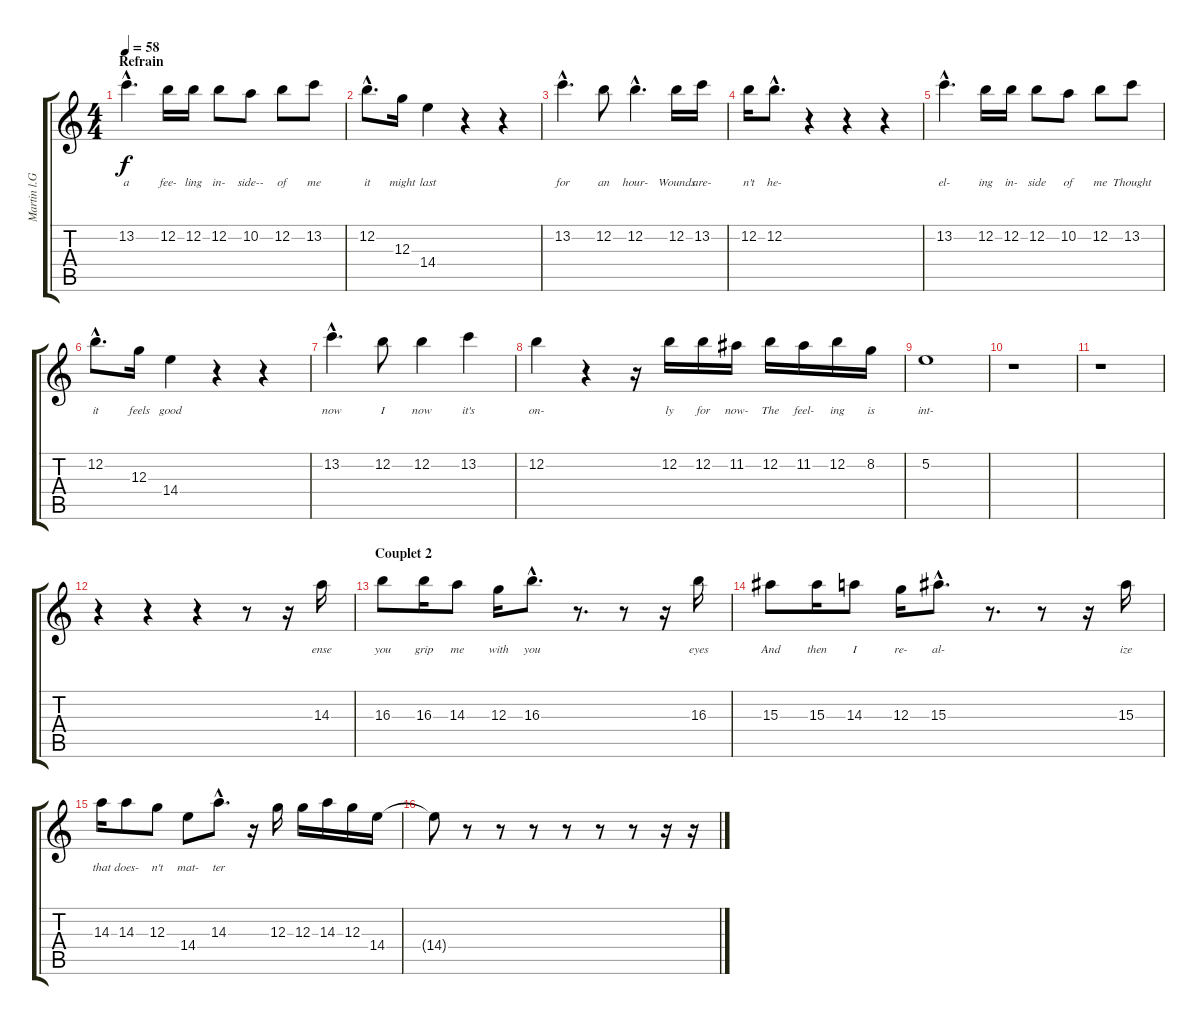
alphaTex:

\track ("Martin l.Gore" "Martin l.G") {instrument acousticguitarsteel}
\staff {score tabs}
\tuning (E4 B3 G3 D3 A2 E2) {hide}
\ts (4 4)
\section ("" "Refrain")
\tempo 58
\clef g2
\ks c
13.2{hac}.4{d lyrics (0 "a") lyrics (1 "") lyrics (2 "") lyrics (3 "") lyrics (4 "") dy f} 12.2.16{lyrics (0 "fee-") lyrics (1 "") lyrics (2 "") lyrics (3 "") lyrics (4 "")} 12.2.16{lyrics (0 "ling") lyrics (1 "") lyrics (2 "") lyrics (3 "") lyrics (4 "")} 12.2.8{lyrics (0 "in-") lyrics (1 "") lyrics (2 "") lyrics (3 "") lyrics (4 "")} 10.2.8{lyrics (0 "side--") lyrics (1 "") lyrics (2 "") lyrics (3 "") lyrics (4 "")} 12.2.8{lyrics (0 "of") lyrics (1 "") lyrics (2 "") lyrics (3 "") lyrics (4 "")} 13.2.8{lyrics (0 "me") lyrics (1 "") lyrics (2 "") lyrics (3 "") lyrics (4 "")} |
12.2{hac}.8{d lyrics (0 "it") lyrics (1 "") lyrics (2 "") lyrics (3 "") lyrics (4 "")} 12.3.16{lyrics (0 "might") lyrics (1 "") lyrics (2 "") lyrics (3 "") lyrics (4 "")} 14.4.4{lyrics (0 "last") lyrics (1 "") lyrics (2 "") lyrics (3 "") lyrics (4 "")} r.4 r.4 |
13.2{hac}.4{d lyrics (0 "for") lyrics (1 "") lyrics (2 "") lyrics (3 "") lyrics (4 "")} 12.2.8{lyrics (0 "an") lyrics (1 "") lyrics (2 "") lyrics (3 "") lyrics (4 "")} 12.2{hac}.4{d lyrics (0 "hour-") lyrics (1 "") lyrics (2 "") lyrics (3 "") lyrics (4 "")} 12.2.16{lyrics (0 "Wounds") lyrics (1 "") lyrics (2 "") lyrics (3 "") lyrics (4 "")} 13.2.16{lyrics (0 "are-") lyrics (1 "") lyrics (2 "") lyrics (3 "") lyrics (4 "")} |
12.2.16{lyrics (0 "n't") lyrics (1 "") lyrics (2 "") lyrics (3 "") lyrics (4 "")} 12.2{hac}.8{d lyrics (0 "he-") lyrics (1 "") lyrics (2 "") lyrics (3 "") lyrics (4 "")} r.4 r.4 r.4 |
13.2{hac}.4{d lyrics (0 "el-") lyrics (1 "") lyrics (2 "") lyrics (3 "") lyrics (4 "")} 12.2.16{lyrics (0 "ing") lyrics (1 "") lyrics (2 "") lyrics (3 "") lyrics (4 "")} 12.2.16{lyrics (0 "in-") lyrics (1 "") lyrics (2 "") lyrics (3 "") lyrics (4 "")} 12.2.8{lyrics (0 "side") lyrics (1 "") lyrics (2 "") lyrics (3 "") lyrics (4 "")} 10.2.8{lyrics (0 "of") lyrics (1 "") lyrics (2 "") lyrics (3 "") lyrics (4 "")} 12.2.8{lyrics (0 "me") lyrics (1 "") lyrics (2 "") lyrics (3 "") lyrics (4 "")} 13.2.8{lyrics (0 "Thought") lyrics (1 "") lyrics (2 "") lyrics (3 "") lyrics (4 "")} |
12.2{hac}.8{d lyrics (0 "it") lyrics (1 "") lyrics (2 "") lyrics (3 "") lyrics (4 "")} 12.3.16{lyrics (0 "feels") lyrics (1 "") lyrics (2 "") lyrics (3 "") lyrics (4 "")} 14.4.4{lyrics (0 "good") lyrics (1 "") lyrics (2 "") lyrics (3 "") lyrics (4 "")} r.4 r.4 |
13.2{hac}.4{d lyrics (0 "now") lyrics (1 "") lyrics (2 "") lyrics (3 "") lyrics (4 "")} 12.2.8{lyrics (0 "I") lyrics (1 "") lyrics (2 "") lyrics (3 "") lyrics (4 "")} 12.2.4{lyrics (0 "now") lyrics (1 "") lyrics (2 "") lyrics (3 "") lyrics (4 "")} 13.2.4{lyrics (0 "it's") lyrics (1 "") lyrics (2 "") lyrics (3 "") lyrics (4 "")} |
12.2.4{lyrics (0 "on-") lyrics (1 "") lyrics (2 "") lyrics (3 "") lyrics (4 "")} r.4 r.16 12.2.16{lyrics (0 "ly") lyrics (1 "") lyrics (2 "") lyrics (3 "") lyrics (4 "")} 12.2.16{lyrics (0 "for") lyrics (1 "") lyrics (2 "") lyrics (3 "") lyrics (4 "")} 11.2.16{lyrics (0 "now-") lyrics (1 "") lyrics (2 "") lyrics (3 "") lyrics (4 "")} 12.2.16{lyrics (0 "The") lyrics (1 "") lyrics (2 "") lyrics (3 "") lyrics (4 "")} 11.2.16{lyrics (0 "feel-") lyrics (1 "") lyrics (2 "") lyrics (3 "") lyrics (4 "")} 12.2.16{lyrics (0 "ing") lyrics (1 "") lyrics (2 "") lyrics (3 "") lyrics (4 "")} 8.2.16{lyrics (0 "is") lyrics (1 "") lyrics (2 "") lyrics (3 "") lyrics (4 "")} |
5.2.1{lyrics (0 "int-") lyrics (1 "") lyrics (2 "") lyrics (3 "") lyrics (4 "")} |
r.1 |
r.1 |
r.4 r.4 r.4 r.8 r.16 14.3.16{lyrics (0 "ense") lyrics (1 "") lyrics (2 "") lyrics (3 "") lyrics (4 "")} |
\section ("" "Couplet 2")
16.3.8{lyrics (0 "you") lyrics (1 "") lyrics (2 "") lyrics (3 "") lyrics (4 "")} 16.3.16{lyrics (0 "grip") lyrics (1 "") lyrics (2 "") lyrics (3 "") lyrics (4 "")} 14.3.8{lyrics (0 "me") lyrics (1 "") lyrics (2 "") lyrics (3 "") lyrics (4 "")} 12.3.16{lyrics (0 "with") lyrics (1 "") lyrics (2 "") lyrics (3 "") lyrics (4 "")} 16.3{hac}.8{d lyrics (0 "you") lyrics (1 "") lyrics (2 "") lyrics (3 "") lyrics (4 "")} r.8{d} r.8 r.16 16.3.16{lyrics (0 "eyes") lyrics (1 "") lyrics (2 "") lyrics (3 "") lyrics (4 "")} |
15.3.8{lyrics (0 "And") lyrics (1 "") lyrics (2 "") lyrics (3 "") lyrics (4 "")} 15.3.16{lyrics (0 "then") lyrics (1 "") lyrics (2 "") lyrics (3 "") lyrics (4 "")} 14.3.8{lyrics (0 "I") lyrics (1 "") lyrics (2 "") lyrics (3 "") lyrics (4 "")} 12.3.16{lyrics (0 "re-") lyrics (1 "") lyrics (2 "") lyrics (3 "") lyrics (4 "")} 15.3{hac}.8{d lyrics (0 "al-") lyrics (1 "") lyrics (2 "") lyrics (3 "") lyrics (4 "")} r.8{d} r.8 r.16 15.3.16{lyrics (0 "ize") lyrics (1 "") lyrics (2 "") lyrics (3 "") lyrics (4 "")} |
14.3.16{lyrics (0 "that") lyrics (1 "") lyrics (2 "") lyrics (3 "") lyrics (4 "")} 14.3.8{lyrics (0 "does-") lyrics (1 "") lyrics (2 "") lyrics (3 "") lyrics (4 "")} 12.3.8{lyrics (0 "n't") lyrics (1 "") lyrics (2 "") lyrics (3 "") lyrics (4 "")} 14.4.8{lyrics (0 "mat-") lyrics (1 "") lyrics (2 "") lyrics (3 "") lyrics (4 "")} 14.3{hac}.8{d lyrics (0 "ter") lyrics (1 "") lyrics (2 "") lyrics (3 "") lyrics (4 "")} r.16 12.3.16 12.3.16 14.3.16 12.3.16 14.4.16 |
14.4{t}.8 r.8 r.8 r.8 r.8 r.8 r.8 r.16 r.16
